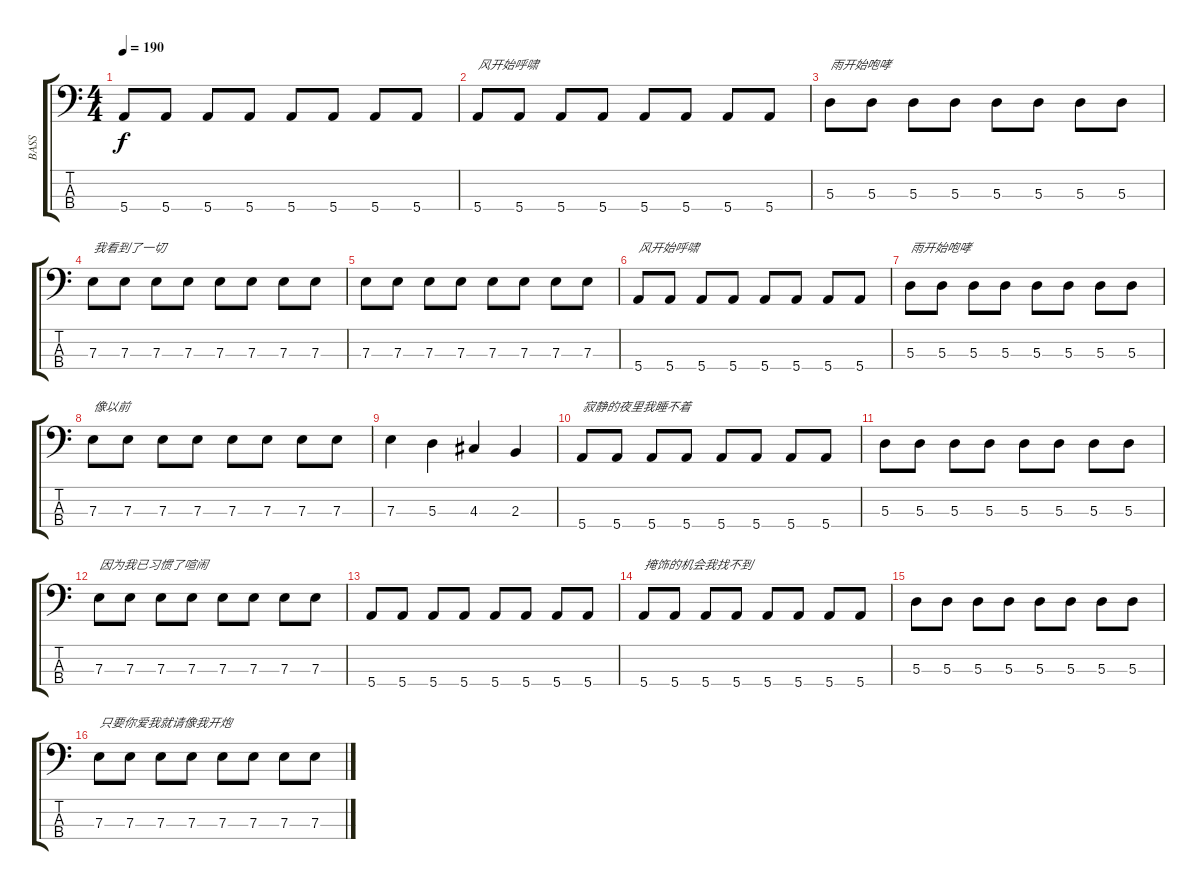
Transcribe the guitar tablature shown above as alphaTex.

\track ("BASS" "BASS") {instrument electricbassfinger}
\staff {score tabs}
\tuning (G2 D2 A1 E1) {hide}
\ts (4 4)
\tempo 190
\clef f4
\ks c
5.4.8{dy f} 5.4.8 5.4.8 5.4.8 5.4.8 5.4.8 5.4.8 5.4.8 |
5.4.8{txt "风开始呼啸"} 5.4.8 5.4.8 5.4.8 5.4.8 5.4.8 5.4.8 5.4.8 |
5.3.8{txt "雨开始咆哮"} 5.3.8 5.3.8 5.3.8 5.3.8 5.3.8 5.3.8 5.3.8 |
7.3.8{txt "我看到了一切"} 7.3.8 7.3.8 7.3.8 7.3.8 7.3.8 7.3.8 7.3.8 |
7.3.8 7.3.8 7.3.8 7.3.8 7.3.8 7.3.8 7.3.8 7.3.8 |
5.4.8{txt "风开始呼啸"} 5.4.8 5.4.8 5.4.8 5.4.8 5.4.8 5.4.8 5.4.8 |
5.3.8{txt "雨开始咆哮"} 5.3.8 5.3.8 5.3.8 5.3.8 5.3.8 5.3.8 5.3.8 |
7.3.8{txt "像以前"} 7.3.8 7.3.8 7.3.8 7.3.8 7.3.8 7.3.8 7.3.8 |
7.3.4 5.3.4 4.3.4 2.3.4 |
5.4.8{txt "寂静的夜里我睡不着" volume 16} 5.4.8 5.4.8 5.4.8 5.4.8 5.4.8 5.4.8 5.4.8 |
5.3.8 5.3.8 5.3.8 5.3.8 5.3.8 5.3.8 5.3.8 5.3.8 |
7.3.8{txt "因为我已习惯了喧闹"} 7.3.8 7.3.8 7.3.8 7.3.8 7.3.8 7.3.8 7.3.8 |
5.4.8 5.4.8 5.4.8 5.4.8 5.4.8 5.4.8 5.4.8 5.4.8 |
5.4.8{txt "掩饰的机会我找不到" volume 16} 5.4.8 5.4.8 5.4.8 5.4.8 5.4.8 5.4.8 5.4.8 |
5.3.8 5.3.8 5.3.8 5.3.8 5.3.8 5.3.8 5.3.8 5.3.8 |
7.3.8{txt "只要你爱我就请像我开炮"} 7.3.8 7.3.8 7.3.8 7.3.8 7.3.8 7.3.8 7.3.8
